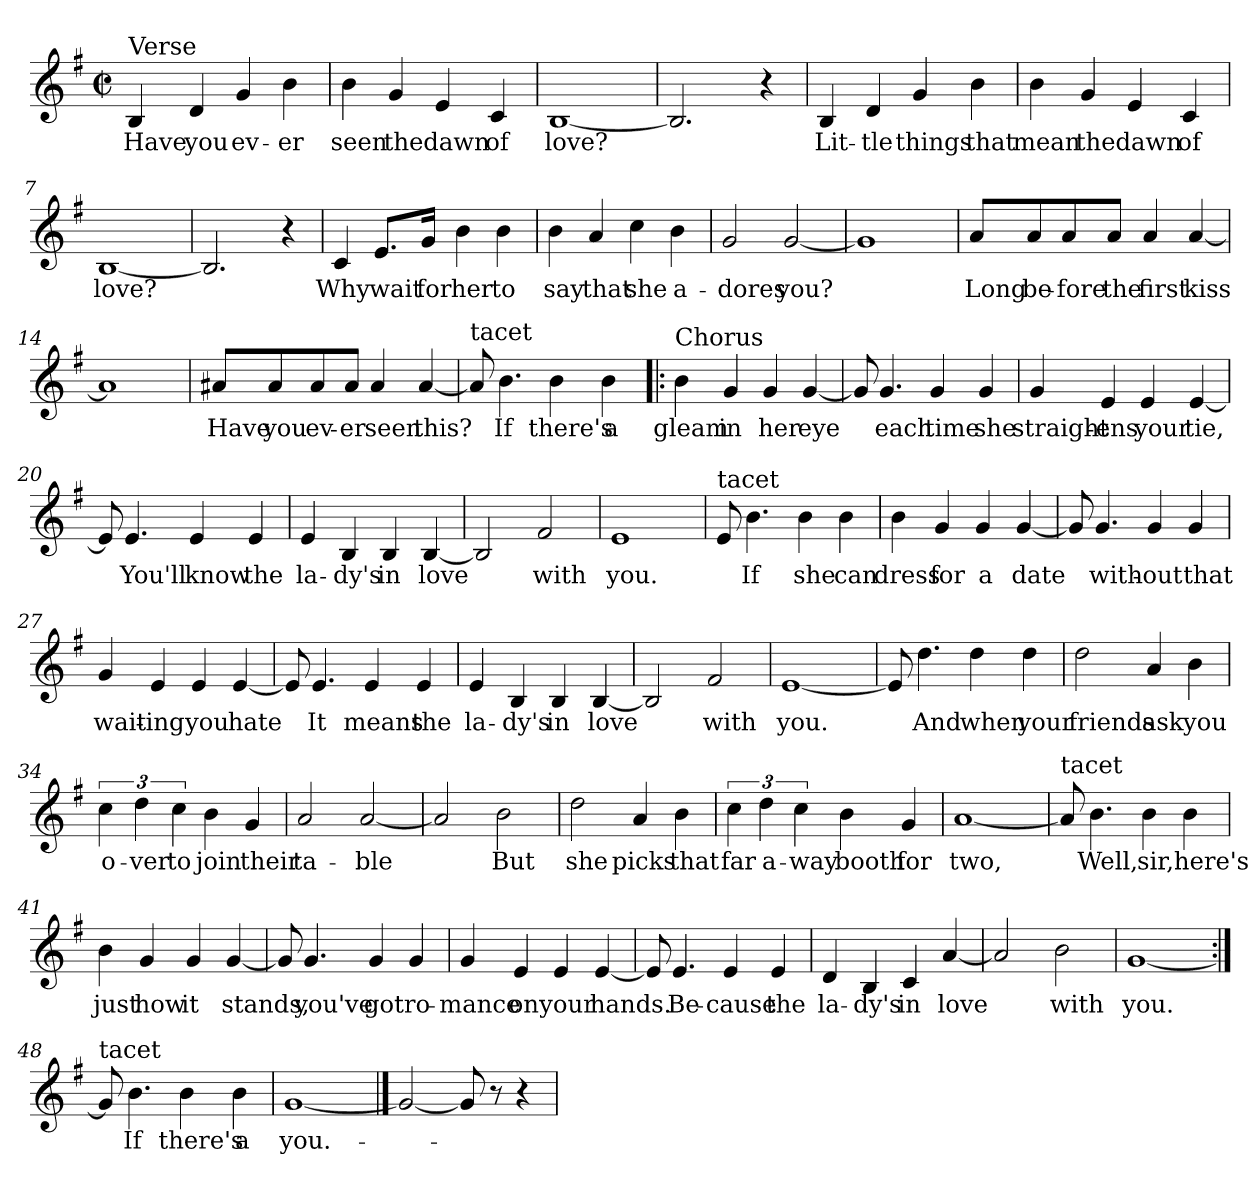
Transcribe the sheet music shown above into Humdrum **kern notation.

**kern	**text
*part1	*part1
*staff1	*staff1
*clefG2	*
*k[f#]	*
*G:	*
*M2/2	*
*met(c|)	*
=1	=1
!LO:TX:a:t=Verse	!
4B/	Have
4d/	you
4g/	ev-
4b\	-er
=2	=2
4b\	seen
4g/	the
4e/	dawn
4c/	of
=3	=3
[1B	love?
=4	=4
2.B/]	.
4r	.
=5	=5
4B/	Lit-
4d/	-tle
4g/	things
4b\	that
=6	=6
4b\	mean
4g/	the
4e/	dawn
4c/	of
!!LO:LB:g=z
=7	=7
[1B	love?
=8	=8
2.B/]	.
4r	.
=9	=9
4c/	Why
8.e/L	wait
16g/Jk	for
4b\	her
4b\	to
=10	=10
4b\	say
4a/	that
4cc\	she
4b\	a-
=11	=11
2g/	-dores
[2g/	you?
=12	=12
1g]	.
!!LO:LB:g=z
=13	=13
8a/L	Long
8a/	be-
8a/	-fore
8a/J	the
4a/	first
[4a/	kiss
=14	=14
1a]	.
=15	=15
8a#X/L	Have
8a#/	you
8a#/	ev-
8a#/J	-er
4a#/	seen
[4a#/	this?
=16	=16
!LO:TX:a:t=tacet	!
8a#/]	.
4.b\	If
4b\	there's
4b\	a
=17!|:	=17!|:
!LO:TX:a:t=Chorus	!
4b\	gleam
4g/	in
4g/	her
[4g/	eye
!!LO:LB:g=z
=18	=18
8g/]	.
4.g/	each
4g/	time
4g/	she
=19	=19
4g/	straight-
4e/	-ens
4e/	your
[4e/	tie,
=20	=20
8e/]	.
4.e/	You'll
4e/	know
4e/	the
=21	=21
4e/	la-
4B/	-dy's
4B/	in
[4B/	love
=22	=22
2B/]	.
2f#/	with
=23	=23
1e	you.
!!LO:LB:g=z
=24	=24
!LO:TX:a:t=tacet	!
8e/	.
4.b\	If
4b\	she
4b\	can
=25	=25
4b\	dress
4g/	for
4g/	a
[4g/	date
=26	=26
8g/]	.
4.g/	with-
4g/	-out
4g/	that
=27	=27
4g/	wait-
4e/	-ing
4e/	you
[4e/	hate
=28	=28
8e/]	.
4.e/	It
4e/	means
4e/	the
=29	=29
4e/	la-
4B/	-dy's
4B/	in
[4B/	love
!!LO:LB:g=z
=30	=30
2B/]	.
2f#/	with
=31	=31
[1e	you.
=32	=32
8e/]	.
4.dd\	And
4dd\	when
4dd\	your
=33	=33
2dd\	friends
4a/	ask
4b\	you
=34	=34
6cc\	o-
6dd\	-ver
6cc\	to
4b\	join
4g/	their
=35	=35
2a/	ta-
[2a/	-ble
!!LO:LB:g=z
=36	=36
2a/]	.
2b\	But
=37	=37
2dd\	she
4a/	picks
4b\	that
=38	=38
6cc\	far
6dd\	a-
6cc\	-way
4b\	booth
4g/	for
=39	=39
[1a	two,
=40	=40
!LO:TX:a:t=tacet	!
8a/]	.
4.b\	Well,
4b\	sir,
4b\	here's
!!LO:LB:g=z
=41	=41
4b\	just
4g/	how
4g/	it
[4g/	stands,
=42	=42
8g/]	.
4.g/	you've
4g/	got
4g/	ro-
=43	=43
4g/	-mance
4e/	on
4e/	your
[4e/	hands.
=44	=44
8e/]	.
4.e/	Be-
4e/	-cause
4e/	the
!!LO:LB:g=z
=45	=45
4d/	la-
4B/	-dy's
4c/	in
[4a/	love
=46	=46
2a/]	.
2b\	with
=47	=47
[1g	you.
=48:|!	=48:|!
!LO:TX:a:t=tacet	!
8g/]	.
4.b\	If
4b\	there's
4b\	a
=49	=49
[1g	you.-
==50	==50
2g/_	.
8g/]	.
8r	.
4r	.
=	=
*-	*-
